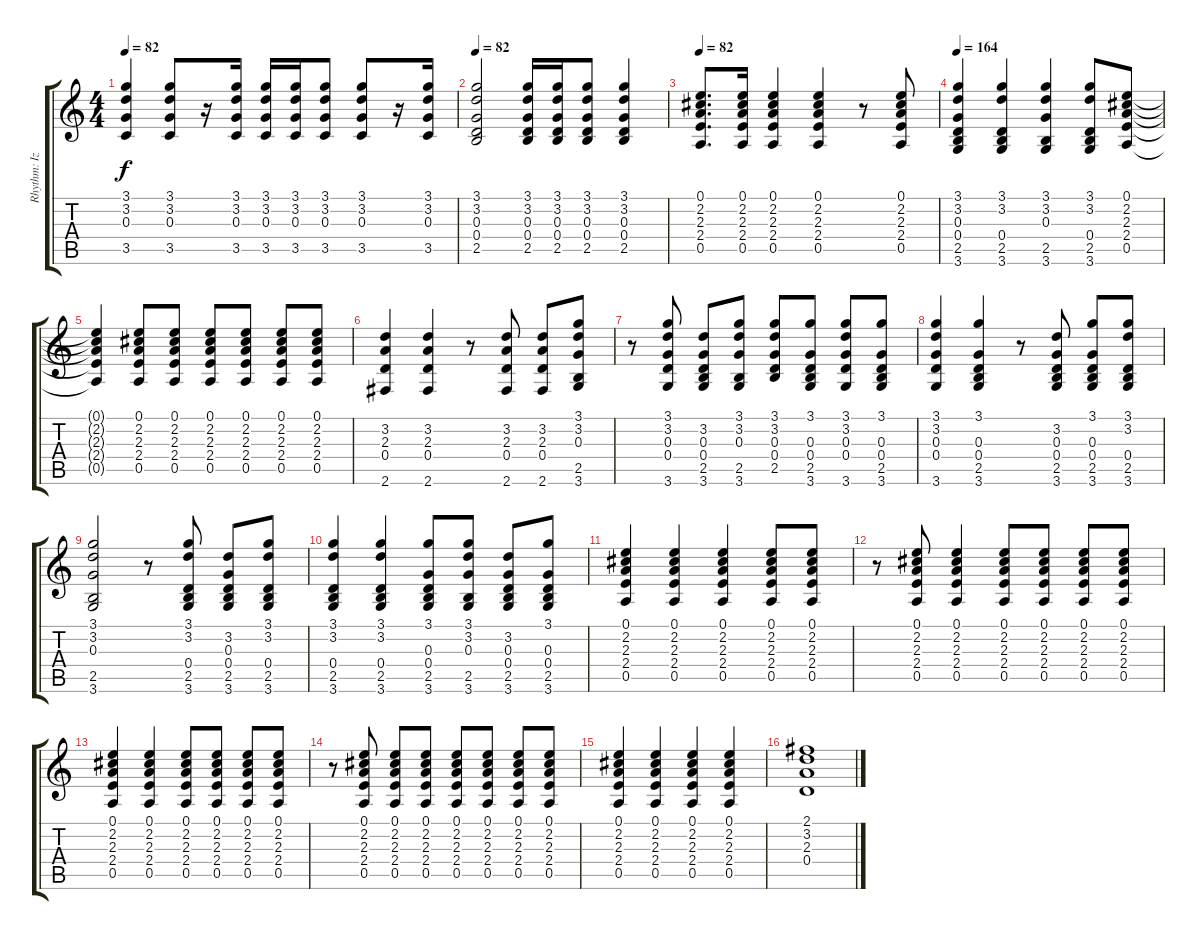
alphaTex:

\track ("Rhythm: Izzy" "Rhythm: Iz") {instrument acousticguitarsteel}
\staff {score tabs}
\tuning (E4 B3 G3 D3 A2 E2) {hide}
\ts (4 4)
\tempo 82
\clef g2
\ks c
(3.1 3.2 0.3 3.5).4{dy f} (3.1 3.2 0.3 3.5).8 r.16 (3.1 3.2 0.3 3.5).16 (3.1 3.2 0.3 3.5).16 (3.1 3.2 0.3 3.5).16 (3.1 3.2 0.3 3.5).8 (3.1 3.2 0.3 3.5).8 r.16 (3.1 3.2 0.3 3.5).16 |
\tempo 82
(3.1 3.2 0.3 0.4 2.5).2 (3.1 3.2 0.3 0.4 2.5).16 (3.1 3.2 0.3 0.4 2.5).16 (3.1 3.2 0.3 0.4 2.5).8 (3.1 3.2 0.3 0.4 2.5).4 |
\tempo 82
(0.1 2.2 2.3 2.4 0.5).8{d} (0.1 2.2 2.3 2.4 0.5).16 (0.1 2.2 2.3 2.4 0.5).4 (0.1 2.2 2.3 2.4 0.5).4 r.8 (0.1 2.2 2.3 2.4 0.5).8 |
\tempo 164
(3.1 3.2 0.3 0.4 2.5 3.6).4 (3.1 3.2 0.4 2.5 3.6).4 (3.1 3.2 0.3 2.5 3.6).4 (3.1 3.2 0.4 2.5 3.6).8 (0.1 2.2 2.3 2.4 0.5).8 |
(0.1{t} 2.2{t} 2.3{t} 2.4{t} 0.5{t}).4 (0.1 2.2 2.3 2.4 0.5).8 (0.1 2.2 2.3 2.4 0.5).8 (0.1 2.2 2.3 2.4 0.5).8 (0.1 2.2 2.3 2.4 0.5).8 (0.1 2.2 2.3 2.4 0.5).8 (0.1 2.2 2.3 2.4 0.5).8 |
(3.2 2.3 0.4 2.6).4 (3.2 2.3 0.4 2.6).4 r.8 (3.2 2.3 0.4 2.6).8 (3.2 2.3 0.4 2.6).8 (3.1 3.2 0.3 2.5 3.6).8 |
r.8 (3.1 3.2 0.3 0.4 3.6).8 (3.2 0.3 0.4 2.5 3.6).8 (3.1 3.2 0.3 2.5 3.6).8 (3.1 3.2 0.3 0.4 2.5).8 (3.1 0.3 0.4 2.5 3.6).8 (3.1 3.2 0.3 0.4 3.6).8 (3.1 0.3 0.4 2.5 3.6).8 |
(3.1 3.2 0.3 0.4 3.6).4 (3.1 0.3 0.4 2.5 3.6).4 r.8 (3.2 0.3 0.4 2.5 3.6).8 (3.1 0.3 0.4 2.5 3.6).8 (3.1 3.2 0.4 2.5 3.6).8 |
(3.1 3.2 0.3 2.5 3.6).2 r.8 (3.1 3.2 0.4 2.5 3.6).8 (3.2 0.3 0.4 2.5 3.6).8 (3.1 3.2 0.4 2.5 3.6).8 |
(3.1 3.2 0.4 2.5 3.6).4 (3.1 3.2 0.4 2.5 3.6).4 (3.1 0.3 0.4 2.5 3.6).8 (3.1 3.2 0.3 2.5 3.6).8 (3.2 0.3 0.4 2.5 3.6).8 (3.1 0.3 0.4 2.5 3.6).8 |
(0.1 2.2 2.3 2.4 0.5).4 (0.1 2.2 2.3 2.4 0.5).4 (0.1 2.2 2.3 2.4 0.5).4 (0.1 2.2 2.3 2.4 0.5).8 (0.1 2.2 2.3 2.4 0.5).8 |
r.8 (0.1 2.2 2.3 2.4 0.5).8 (0.1 2.2 2.3 2.4 0.5).4 (0.1 2.2 2.3 2.4 0.5).8 (0.1 2.2 2.3 2.4 0.5).8 (0.1 2.2 2.3 2.4 0.5).8 (0.1 2.2 2.3 2.4 0.5).8 |
(0.1 2.2 2.3 2.4 0.5).4 (0.1 2.2 2.3 2.4 0.5).4 (0.1 2.2 2.3 2.4 0.5).8 (0.1 2.2 2.3 2.4 0.5).8 (0.1 2.2 2.3 2.4 0.5).8 (0.1 2.2 2.3 2.4 0.5).8 |
r.8 (0.1 2.2 2.3 2.4 0.5).8 (0.1 2.2 2.3 2.4 0.5).8 (0.1 2.2 2.3 2.4 0.5).8 (0.1 2.2 2.3 2.4 0.5).8 (0.1 2.2 2.3 2.4 0.5).8 (0.1 2.2 2.3 2.4 0.5).8 (0.1 2.2 2.3 2.4 0.5).8 |
(0.1 2.2 2.3 2.4 0.5).4 (0.1 2.2 2.3 2.4 0.5).4 (0.1 2.2 2.3 2.4 0.5).4 (0.1 2.2 2.3 2.4 0.5).4 |
(2.1 3.2 2.3 0.4).1
